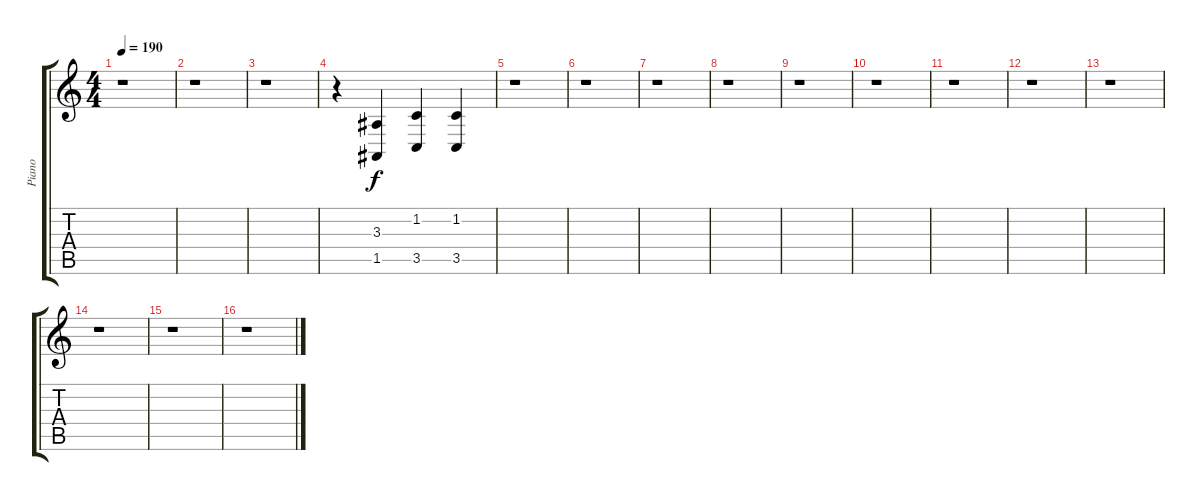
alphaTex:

\track ("Piano" "Piano") {instrument electricgrandpiano}
\staff {score tabs}
\tuning (E4 B3 G3 D3 A2 E2) {hide}
\ts (4 4)
\tempo 190
\clef g2
\ks c
r.1{dy f} |
r.1 |
r.1 |
r.4 (3.3 1.5).4 (1.2 3.5).4 (1.2 3.5).4 |
r.1 |
r.1 |
r.1 |
r.1 |
r.1 |
r.1 |
r.1 |
r.1 |
r.1 |
r.1 |
r.1 |
r.1
